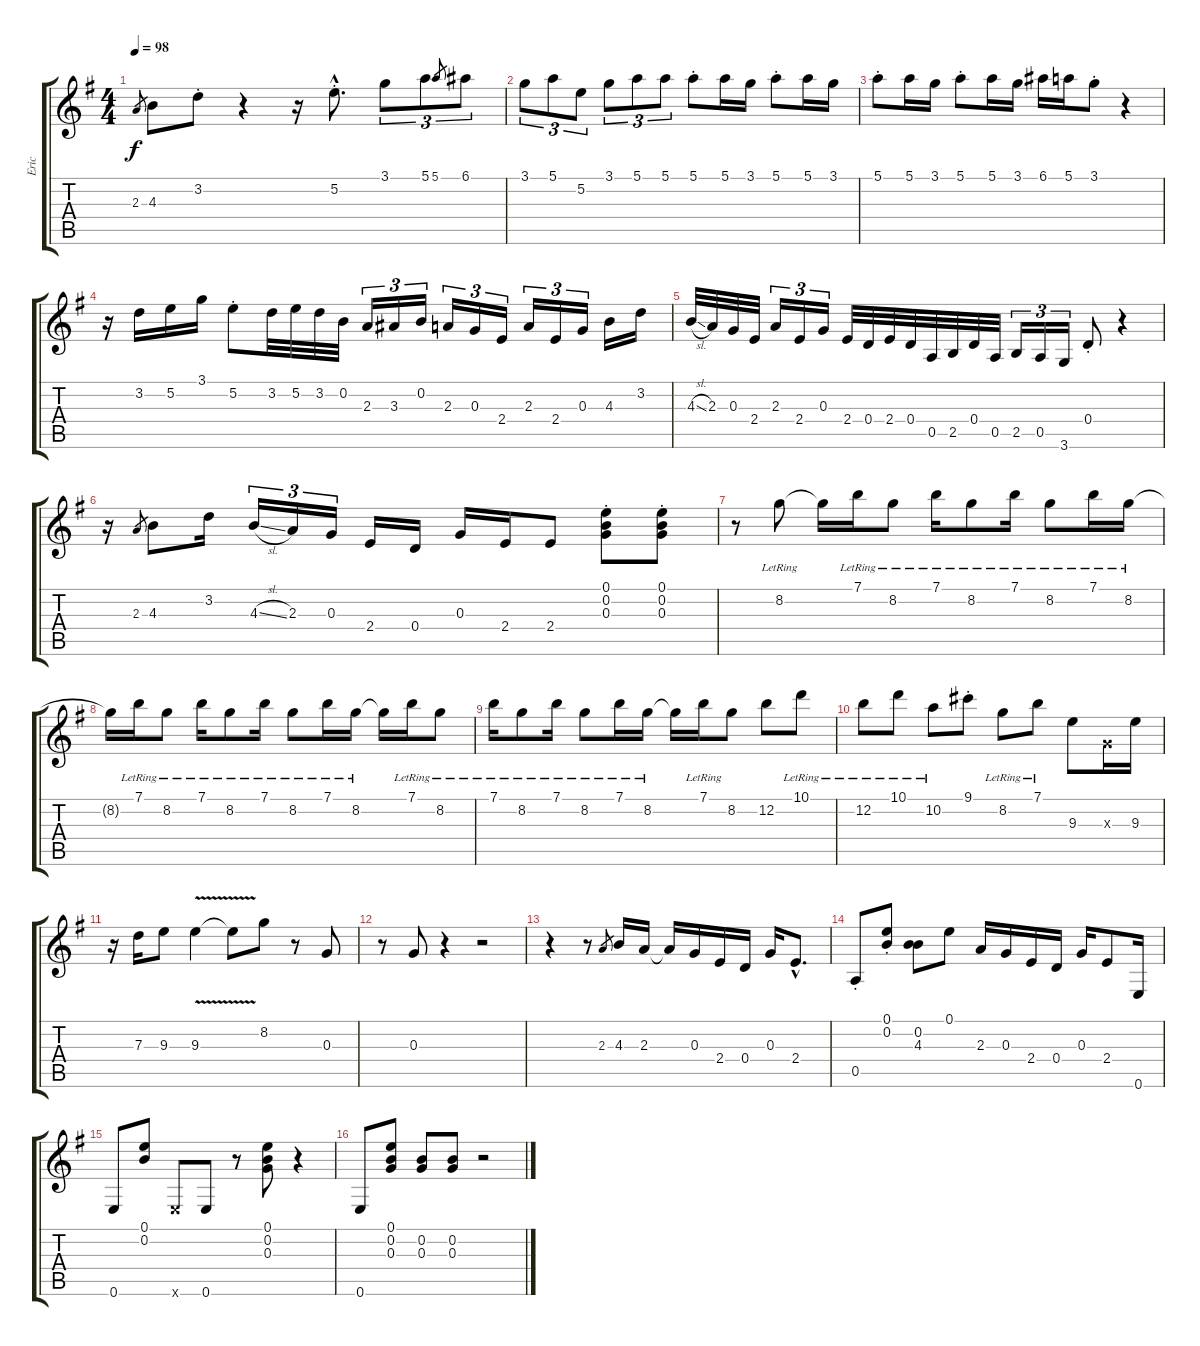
\track ("Eric" "Eric") {instrument electricguitarjazz}
\staff {score tabs}
\tuning (E4 B3 G3 D3 A2 E2) {hide}
\ts (4 4)
\tempo 98
\clef g2
\ks eminor
2.3.8{gr dy f} 4.3.8 3.2{st}.8 r.4 r.16 5.2{hac st}.8{d} 3.1.8{tu (3 2)} 5.1.8{tu (3 2)} 5.1.8{gr} 6.1.8{tu (3 2)} |
3.1.8{tu (3 2)} 5.1.8{tu (3 2)} 5.2.8{tu (3 2)} 3.1.8{tu (3 2)} 5.1.8{tu (3 2)} 5.1.8{tu (3 2)} 5.1{st}.8 5.1.16 3.1.16 5.1{st}.8 5.1.16 3.1.16 |
5.1{st}.8 5.1.16 3.1.16 5.1{st}.8 5.1.16 3.1.16 6.1.16 5.1.16 3.1{st}.8 r.4 |
r.16 3.2.16 5.2.16 3.1.16 5.2{st}.8 3.2.32 5.2.32 3.2.32 0.2.32 2.3.16{tu (3 2)} 3.3.16{tu (3 2)} 0.2.16{tu (3 2)} 2.3.16{tu (3 2)} 0.3.16{tu (3 2)} 2.4.16{tu (3 2)} 2.3.16{tu (3 2)} 2.4.16{tu (3 2)} 0.3.16{tu (3 2)} 4.3.16 3.2.16 |
4.3{sl}.32 2.3.32 0.3.32 2.4.32 2.3.16{tu (3 2)} 2.4.16{tu (3 2)} 0.3.16{tu (3 2)} 2.4.32 0.4.32 2.4.32 0.4.32 0.5.32 2.5.32 0.4.32 0.5.32 2.5.16{tu (3 2)} 0.5.16{tu (3 2)} 3.6.16{tu (3 2)} 0.4{st}.8 r.4 |
r.16 2.3.8{gr} 4.3.8 3.2.16 4.3{sl}.16{tu (3 2)} 2.3.16{tu (3 2)} 0.3.16{tu (3 2)} 2.4.16 0.4.16 0.3.16 2.4.16 2.4.8 (0.1{st} 0.2{st} 0.3{st}).8 (0.1{st} 0.2{st} 0.3{st}).8 |
r.8 8.2{lr}.8 8.2{t}.16 7.1{lr}.16 8.2{lr}.8 7.1{lr}.16 8.2{lr}.8 7.1{lr}.16 8.2{lr}.8 7.1{lr}.16 8.2{lr}.16 |
8.2{t}.16 7.1{lr}.16 8.2{lr}.8 7.1{lr}.16 8.2{lr}.8 7.1{lr}.16 8.2{lr}.8 7.1{lr}.16 8.2{lr}.16 8.2{t}.16 7.1{lr}.16 8.2{lr}.8 |
7.1{lr}.16 8.2{lr}.8 7.1{lr}.16 8.2{lr}.8 7.1{lr}.16 8.2{lr}.16 8.2{t}.16 7.1{lr}.16 8.2.8 12.2.8 10.1{lr}.8 |
12.2{lr}.8 10.1{lr}.8 10.2{lr}.8 9.1{st}.8 8.2{lr}.8 7.1{lr}.8 9.3.8 0.3{x}.16 9.3.16 |
r.16 7.3.16 9.3.8 9.3{v}.4 9.3{t}.8 8.2.8 r.8 0.3.8 |
r.8{volume 12} 0.3.8 r.4 r.2 |
r.4 r.8 2.3.8{gr} 4.3.16 2.3.16 2.3{t}.16 0.3.16 2.4.16 0.4.16 0.3.16 2.4{hac}.8{d} |
0.5{st}.8 (0.1{st} 0.2{st}).8 (0.2 4.3).8 0.1.8 2.3.16 0.3.16 2.4.16 0.4.16 0.3.16 2.4.8 0.6.16 |
0.6.8 (0.1 0.2).8 0.6{x}.8 0.6.8 r.8 (0.1 0.2 0.3).8 r.4 |
0.6.8 (0.1 0.2 0.3).8 (0.2 0.3).8 (0.2 0.3).8 r.2
